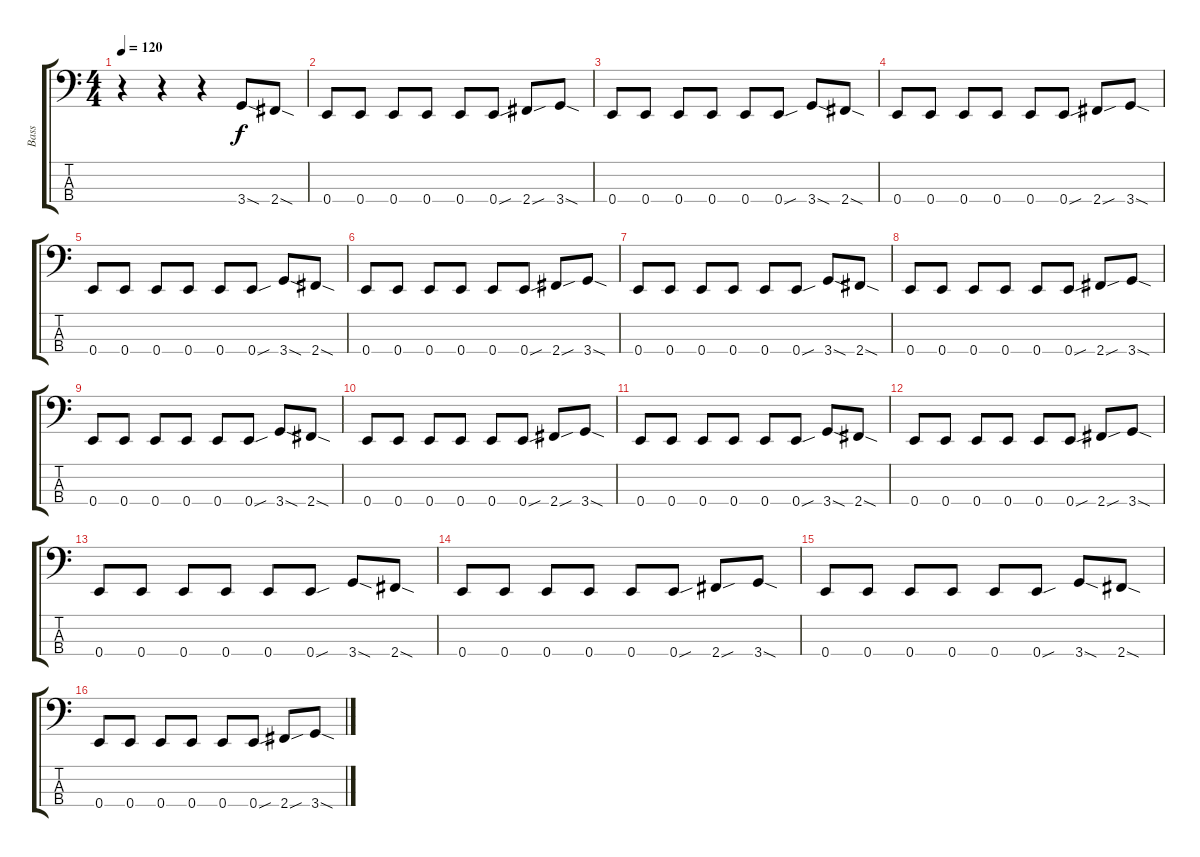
\track ("Bass" "Bass") {instrument electricbasspick}
\staff {score tabs}
\tuning (G2 D2 A1 E1) {hide}
\ts (4 4)
\tempo 120
\clef f4
\ks c
r.4{dy f instrument electricbasspick} r.4 r.4 3.4{sod}.8 2.4{sod}.8 |
0.4.8 0.4.8 0.4.8 0.4.8 0.4.8 0.4{sou}.8 2.4{sou}.8 3.4{sod}.8 |
0.4.8 0.4.8 0.4.8 0.4.8 0.4.8 0.4{sou}.8 3.4{sod}.8 2.4{sod}.8 |
0.4.8 0.4.8 0.4.8 0.4.8 0.4.8 0.4{sou}.8 2.4{sou}.8 3.4{sod}.8 |
0.4.8 0.4.8 0.4.8 0.4.8 0.4.8 0.4{sou}.8 3.4{sod}.8 2.4{sod}.8 |
0.4.8 0.4.8 0.4.8 0.4.8 0.4.8 0.4{sou}.8 2.4{sou}.8 3.4{sod}.8 |
0.4.8 0.4.8 0.4.8 0.4.8 0.4.8 0.4{sou}.8 3.4{sod}.8 2.4{sod}.8 |
0.4.8 0.4.8 0.4.8 0.4.8 0.4.8 0.4{sou}.8 2.4{sou}.8 3.4{sod}.8 |
0.4.8 0.4.8 0.4.8 0.4.8 0.4.8 0.4{sou}.8 3.4{sod}.8 2.4{sod}.8 |
0.4.8 0.4.8 0.4.8 0.4.8 0.4.8 0.4{sou}.8 2.4{sou}.8 3.4{sod}.8 |
0.4.8 0.4.8 0.4.8 0.4.8 0.4.8 0.4{sou}.8 3.4{sod}.8 2.4{sod}.8 |
0.4.8 0.4.8 0.4.8 0.4.8 0.4.8 0.4{sou}.8 2.4{sou}.8 3.4{sod}.8 |
0.4.8 0.4.8 0.4.8 0.4.8 0.4.8 0.4{sou}.8 3.4{sod}.8 2.4{sod}.8 |
0.4.8 0.4.8 0.4.8 0.4.8 0.4.8 0.4{sou}.8 2.4{sou}.8 3.4{sod}.8 |
0.4.8 0.4.8 0.4.8 0.4.8 0.4.8 0.4{sou}.8 3.4{sod}.8 2.4{sod}.8 |
0.4.8 0.4.8 0.4.8 0.4.8 0.4.8 0.4{sou}.8 2.4{sou}.8 3.4{sod}.8
